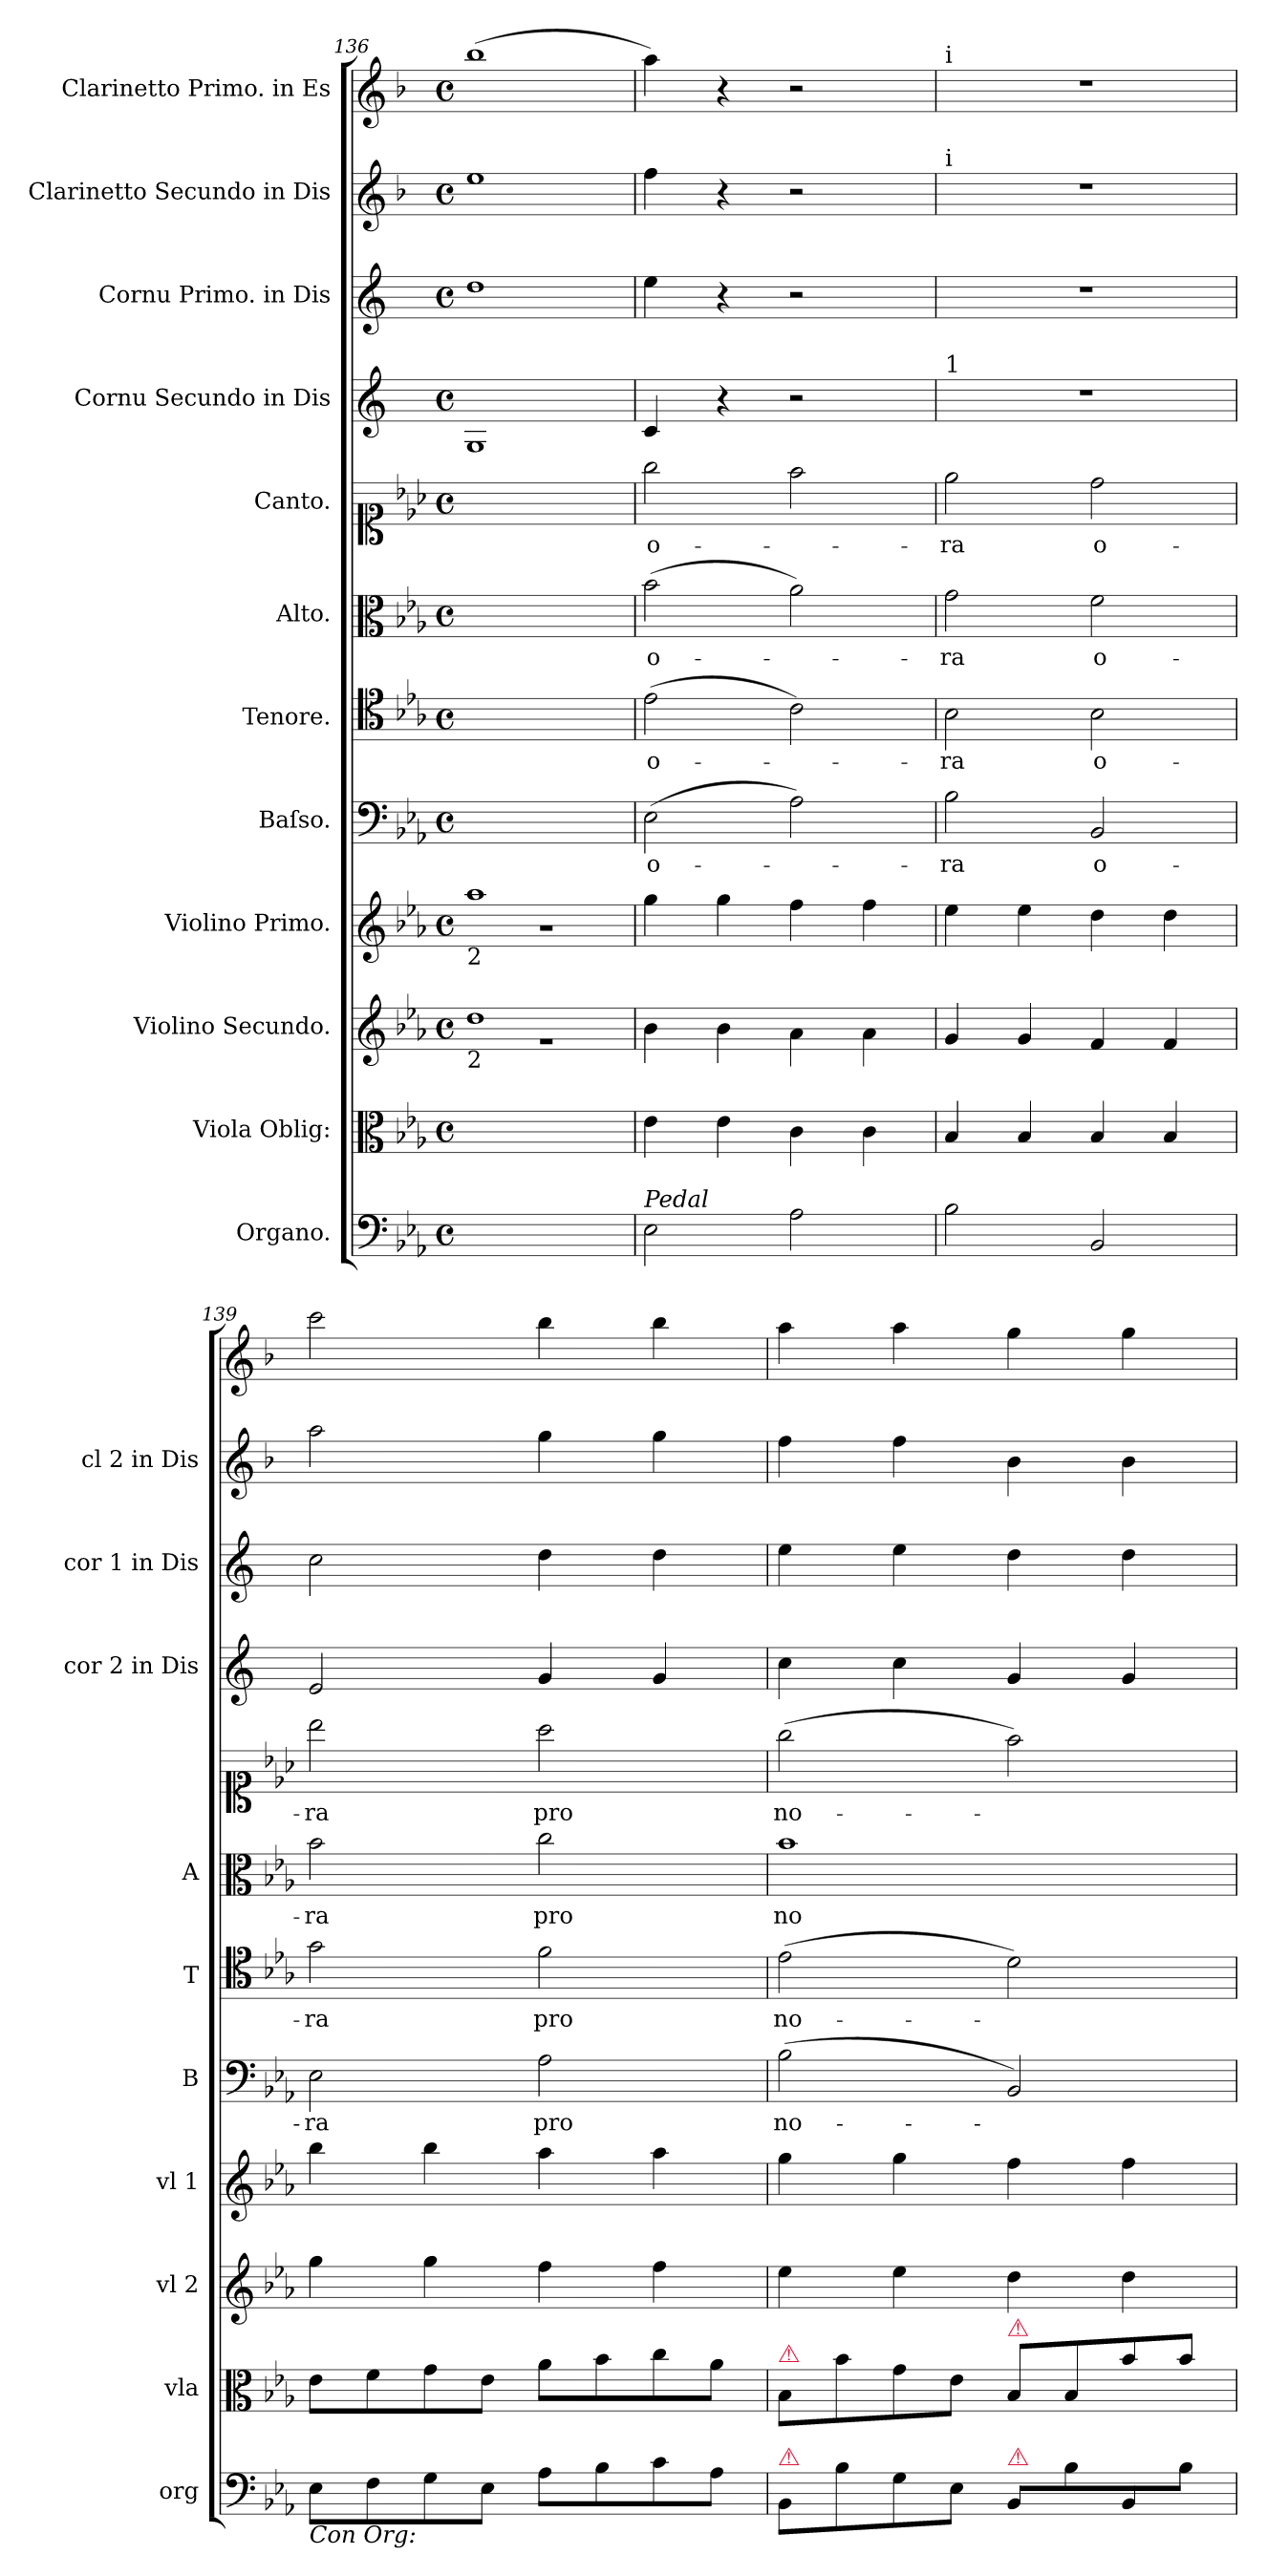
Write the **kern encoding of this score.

**kern	**dynam	**kern	**dynam	**kern	**dynam	**kern	**dynam	**kern	**text	**dynam	**kern	**text	**dynam	**kern	**text	**dynam	**kern	**text	**dynam	**kern	**dynam	**kern	**dynam	**kern	**dynam	**kern	**dynam
*part12	*part12	*part11	*part11	*part10	*part10	*part9	*part9	*part8	*part8	*part8	*part7	*part7	*part7	*part6	*part6	*part6	*part5	*part5	*part5	*part4	*part4	*part3	*part3	*part2	*part2	*part1	*part1
*staff12	*staff12	*staff11	*staff11	*staff10	*staff10	*staff9	*staff9	*staff8	*staff8	*staff8	*staff7	*staff7	*staff7	*staff6	*staff6	*staff6	*staff5	*staff5	*staff5	*staff4	*staff4	*staff3	*staff3	*staff2	*staff2	*staff1	*staff1
*I"Organo.	*	*I"Viola Oblig:	*	*I"Violino Secundo.	*	*I"Violino Primo.	*	*I"Baſso.	*	*	*I"Tenore.	*	*	*I"Alto.	*	*	*I"Canto.	*	*	*I"Cornu Secundo in Dis	*	*I"Cornu Primo. in Dis	*	*I"Clarinetto Secundo in Dis	*	*I"Clarinetto Primo. in Es	*
*I'org	*	*I'vla	*	*I'vl 2	*	*I'vl 1	*	*I'B	*	*	*I'T	*	*	*I'A	*	*	*	*	*	*I'cor 2 in Dis	*	*I'cor 1 in Dis	*	*I'cl 2 in Dis	*	*	*
*clefF4	*	*clefC3	*	*clefG2	*	*clefG2	*	*clefF4	*	*	*clefC4	*	*	*clefC3	*	*	*clefC1	*	*	*clefG2	*	*clefG2	*	*clefG2	*	*clefG2	*
*	*	*	*	*	*	*	*	*	*	*	*	*	*	*	*	*	*	*	*	*ITrd5c9	*	*ITrd5c9	*	*ITrd1c2	*	*ITrd1c2	*
*k[b-e-a-]	*	*k[b-e-a-]	*	*k[b-e-a-]	*	*k[b-e-a-]	*	*k[b-e-a-]	*	*	*k[b-e-a-]	*	*	*k[b-e-a-]	*	*	*k[b-e-a-]	*	*	*k[b-e-a-]	*	*k[b-e-a-]	*	*k[b-e-a-]	*	*k[b-e-a-]	*
*E-:	*	*E-:	*	*E-:	*	*E-:	*	*E-:	*	*	*E-:	*	*	*E-:	*	*	*E-:	*	*	*E-:	*	*E-:	*	*E-:	*	*E-:	*
*M4/4	*	*M4/4	*	*M4/4	*	*M4/4	*	*M4/4	*	*	*M4/4	*	*	*M4/4	*	*	*M4/4	*	*	*M4/4	*	*M4/4	*	*M4/4	*	*M4/4	*
*met(c)	*	*met(c)	*	*met(c)	*	*met(c)	*	*met(c)	*	*	*met(c)	*	*	*met(c)	*	*	*met(c)	*	*	*met(c)	*	*met(c)	*	*met(c)	*	*met(c)	*
=136	=136	=136	=136	=136	=136	=136	=136	=136	=136	=136	=136	=136	=136	=136	=136	=136	=136	=136	=136	=136	=136	=136	=136	=136	=136	=136	=136
*	*	*	*	*^	*	*^	*	*	*	*	*	*	*	*	*	*	*	*	*	*	*	*	*	*	*	*	*
!	!	!	!	!	!	!	!LO:TX:b:t=2	!	!	!	!	!	!	!	!	!	!	!	!	!	!	!	!	!	!	!	!	!	!
!	!	!	!	!LO:TX:b:t=2	!	!	!	!	!	!	!	!	!	!	!	!	!	!	!	!	!	!	!	!	!	!	!	!	!
1ryy	.	1ryy	.	1dd!	1r	.	1aa-!	1r	.	1ryy	.	.	1ryy	.	.	1ryy	.	.	1ryy	.	.	1BB-	.	1f	.	1dd	.	(1aa-	.
=137	=137	=137	=137	=137	=137	=137	=137	=137	=137	=137	=137	=137	=137	=137	=137	=137	=137	=137	=137	=137	=137	=137	=137	=137	=137	=137	=137	=137	=137
!LO:TX:a:i:t=Pedal	!	!	!	!	!	!	!	!	!	!	!	!	!	!	!	!	!	!	!	!	!	!	!	!	!	!	!	!	!
!	!	!	!	!	!	!	!	!	!	!	!	!LO:DY:b	!	!	!LO:DY:b	!	!	!LO:DY:b	!	!	!LO:DY:b	!	!	!	!	!	!	!	!
*	*	*	*	*v	*v	*	*	*	*	*	*	*	*	*	*	*	*	*	*	*	*	*	*	*	*	*	*	*	*
*	*	*	*	*	*	*v	*v	*	*	*	*	*	*	*	*	*	*	*	*	*	*	*	*	*	*	*	*	*
2E-\	pia	4e-\	pia	4b-\	pia	4gg\	pia	(2E-\	o-	pia	(2e-\	o-	pia	(2b-\	o-	pia	2gg\	o-	pia	4E-/	.	4g\	.	4ee-\	.	4gg\)	.
.	.	4e-\	.	4b-\	.	4gg\	.	.	.	.	.	.	.	.	.	.	.	.	.	4r	.	4r	.	4r	.	4r	.
2A-\	.	4c\	.	4a-\	.	4ff\	.	2A-\)	.	.	2c\)	.	.	2a-\)	.	.	2ff\	.	.	2r	.	2r	.	2r	.	2r	.
.	.	4c\	.	4a-\	.	4ff\	.	.	.	.	.	.	.	.	.	.	.	.	.	.	.	.	.	.	.	.	.
=138	=138	=138	=138	=138	=138	=138	=138	=138	=138	=138	=138	=138	=138	=138	=138	=138	=138	=138	=138	=138	=138	=138	=138	=138	=138	=138	=138
!	!	!	!	!	!	!	!	!	!	!	!	!	!	!	!	!	!	!	!	!	!	!	!	!	!	!LO:TX:a:t=i	!
!	!	!	!	!	!	!	!	!	!	!	!	!	!	!	!	!	!	!	!	!	!	!	!	!LO:TX:a:t=i	!	!	!
!	!	!	!	!	!	!	!	!	!	!	!	!	!	!	!	!	!	!	!	!LO:TX:a:t=1	!	!	!	!	!	!	!
2B-\	.	4B-/	.	4g/	.	4ee-\	.	2B-\	-ra	.	2B-\	-ra	.	2g\	-ra	.	2ee-\	-ra	.	1r	.	1r	.	1r	.	1r	.
.	.	4B-/	.	4g/	.	4ee-\	.	.	.	.	.	.	.	.	.	.	.	.	.	.	.	.	.	.	.	.	.
2BB-/	.	4B-/	.	4f/	.	4dd\	.	2BB-/	o-	.	2B-\	o-	.	2f\	o-	.	2dd\	o-	.	.	.	.	.	.	.	.	.
.	.	4B-/	.	4f/	.	4dd\	.	.	.	.	.	.	.	.	.	.	.	.	.	.	.	.	.	.	.	.	.
=139	=139	=139	=139	=139	=139	=139	=139	=139	=139	=139	=139	=139	=139	=139	=139	=139	=139	=139	=139	=139	=139	=139	=139	=139	=139	=139	=139
!LO:TX:b:i:t=Con Org&colon;	!	!	!	!	!	!	!	!	!	!	!	!	!	!	!	!	!	!	!	!	!	!	!	!	!	!	!
!	!	!	!	!	!	!	!	!	!	!LO:DY:b	!	!	!LO:DY:b	!	!	!LO:DY:b	!	!	!LO:DY:b	!	!	!	!	!	!	!	!
8E-\L	forto	8e-\L	forto	4gg\	forto	4bb-\	forto	2E-\	-ra	forto	2g\	-ra	forto	2b-\	-ra	fort	2bb-\	-ra	forto	2G/	fort	2e-\	forto	2gg\	fort	2bb-\	fort
8F\	.	8f\	.	.	.	.	.	.	.	.	.	.	.	.	.	.	.	.	.	.	.	.	.	.	.	.	.
8G\	.	8g\	.	4gg\	.	4bb-\	.	.	.	.	.	.	.	.	.	.	.	.	.	.	.	.	.	.	.	.	.
8E-\J	.	8e-\J	.	.	.	.	.	.	.	.	.	.	.	.	.	.	.	.	.	.	.	.	.	.	.	.	.
8A-\L	.	8a-\L	.	4ff\	.	4aa-\	.	2A-\	pro	.	2f\	pro	.	2cc\	pro	.	2aa-\	pro	.	4B-/	.	4f\	.	4ff\	.	4aa-\	.
8B-\	.	8b-\	.	.	.	.	.	.	.	.	.	.	.	.	.	.	.	.	.	.	.	.	.	.	.	.	.
8c\	.	8cc\	.	4ff\	.	4aa-\	.	.	.	.	.	.	.	.	.	.	.	.	.	4B-/	.	4f\	.	4ff\	.	4aa-\	.
8A-\J	.	8a-\J	.	.	.	.	.	.	.	.	.	.	.	.	.	.	.	.	.	.	.	.	.	.	.	.	.
=140	=140	=140	=140	=140	=140	=140	=140	=140	=140	=140	=140	=140	=140	=140	=140	=140	=140	=140	=140	=140	=140	=140	=140	=140	=140	=140	=140
!	!	!LO:TX:a:color=crimson:t=⚠	!	!	!	!	!	!	!	!	!	!	!	!	!	!	!	!	!	!	!	!	!	!	!	!	!
!LO:TX:a:color=crimson:t=⚠	!	!	!	!	!	!	!	!	!	!	!	!	!	!	!	!	!	!	!	!	!	!	!	!	!	!	!
8BB-/L	.	8B-/L	.	4ee-\	.	4gg\	.	(2B-\	no-	.	(2e-\	no-	.	1b-	no-	.	(2gg\	no-	.	4e-\	.	4g\	.	4ee-\	.	4gg\	.
8B-\	.	8b-\	.	.	.	.	.	.	.	.	.	.	.	.	.	.	.	.	.	.	.	.	.	.	.	.	.
8G\	.	8g\	.	4ee-\	.	4gg\	.	.	.	.	.	.	.	.	.	.	.	.	.	4e-\	.	4g\	.	4ee-\	.	4gg\	.
8E-\J	.	8e-\J	.	.	.	.	.	.	.	.	.	.	.	.	.	.	.	.	.	.	.	.	.	.	.	.	.
!	!	!LO:TX:a:color=crimson:t=⚠	!	!	!	!	!	!	!	!	!	!	!	!	!	!	!	!	!	!	!	!	!	!	!	!	!
!LO:TX:a:color=crimson:t=⚠	!	!	!	!	!	!	!	!	!	!	!	!	!	!	!	!	!	!	!	!	!	!	!	!	!	!	!
8BB-/L	.	8B-/L	.	4dd\	.	4ff\	.	2BB-/)	.	.	2d\)	.	.	.	.	.	2ff\)	.	.	4B-/	.	4f\	.	4a-\	.	4ff\	.
8B-\	.	8B-/	.	.	.	.	.	.	.	.	.	.	.	.	.	.	.	.	.	.	.	.	.	.	.	.	.
8BB-/	.	8b-\	.	4dd\	.	4ff\	.	.	.	.	.	.	.	.	.	.	.	.	.	4B-/	.	4f\	.	4a-\	.	4ff\	.
8B-\J	.	8b-\J	.	.	.	.	.	.	.	.	.	.	.	.	.	.	.	.	.	.	.	.	.	.	.	.	.
=	=	=	=	=	=	=	=	=	=	=	=	=	=	=	=	=	=	=	=	=	=	=	=	=	=	=	=
*-	*-	*-	*-	*-	*-	*-	*-	*-	*-	*-	*-	*-	*-	*-	*-	*-	*-	*-	*-	*-	*-	*-	*-	*-	*-	*-	*-
